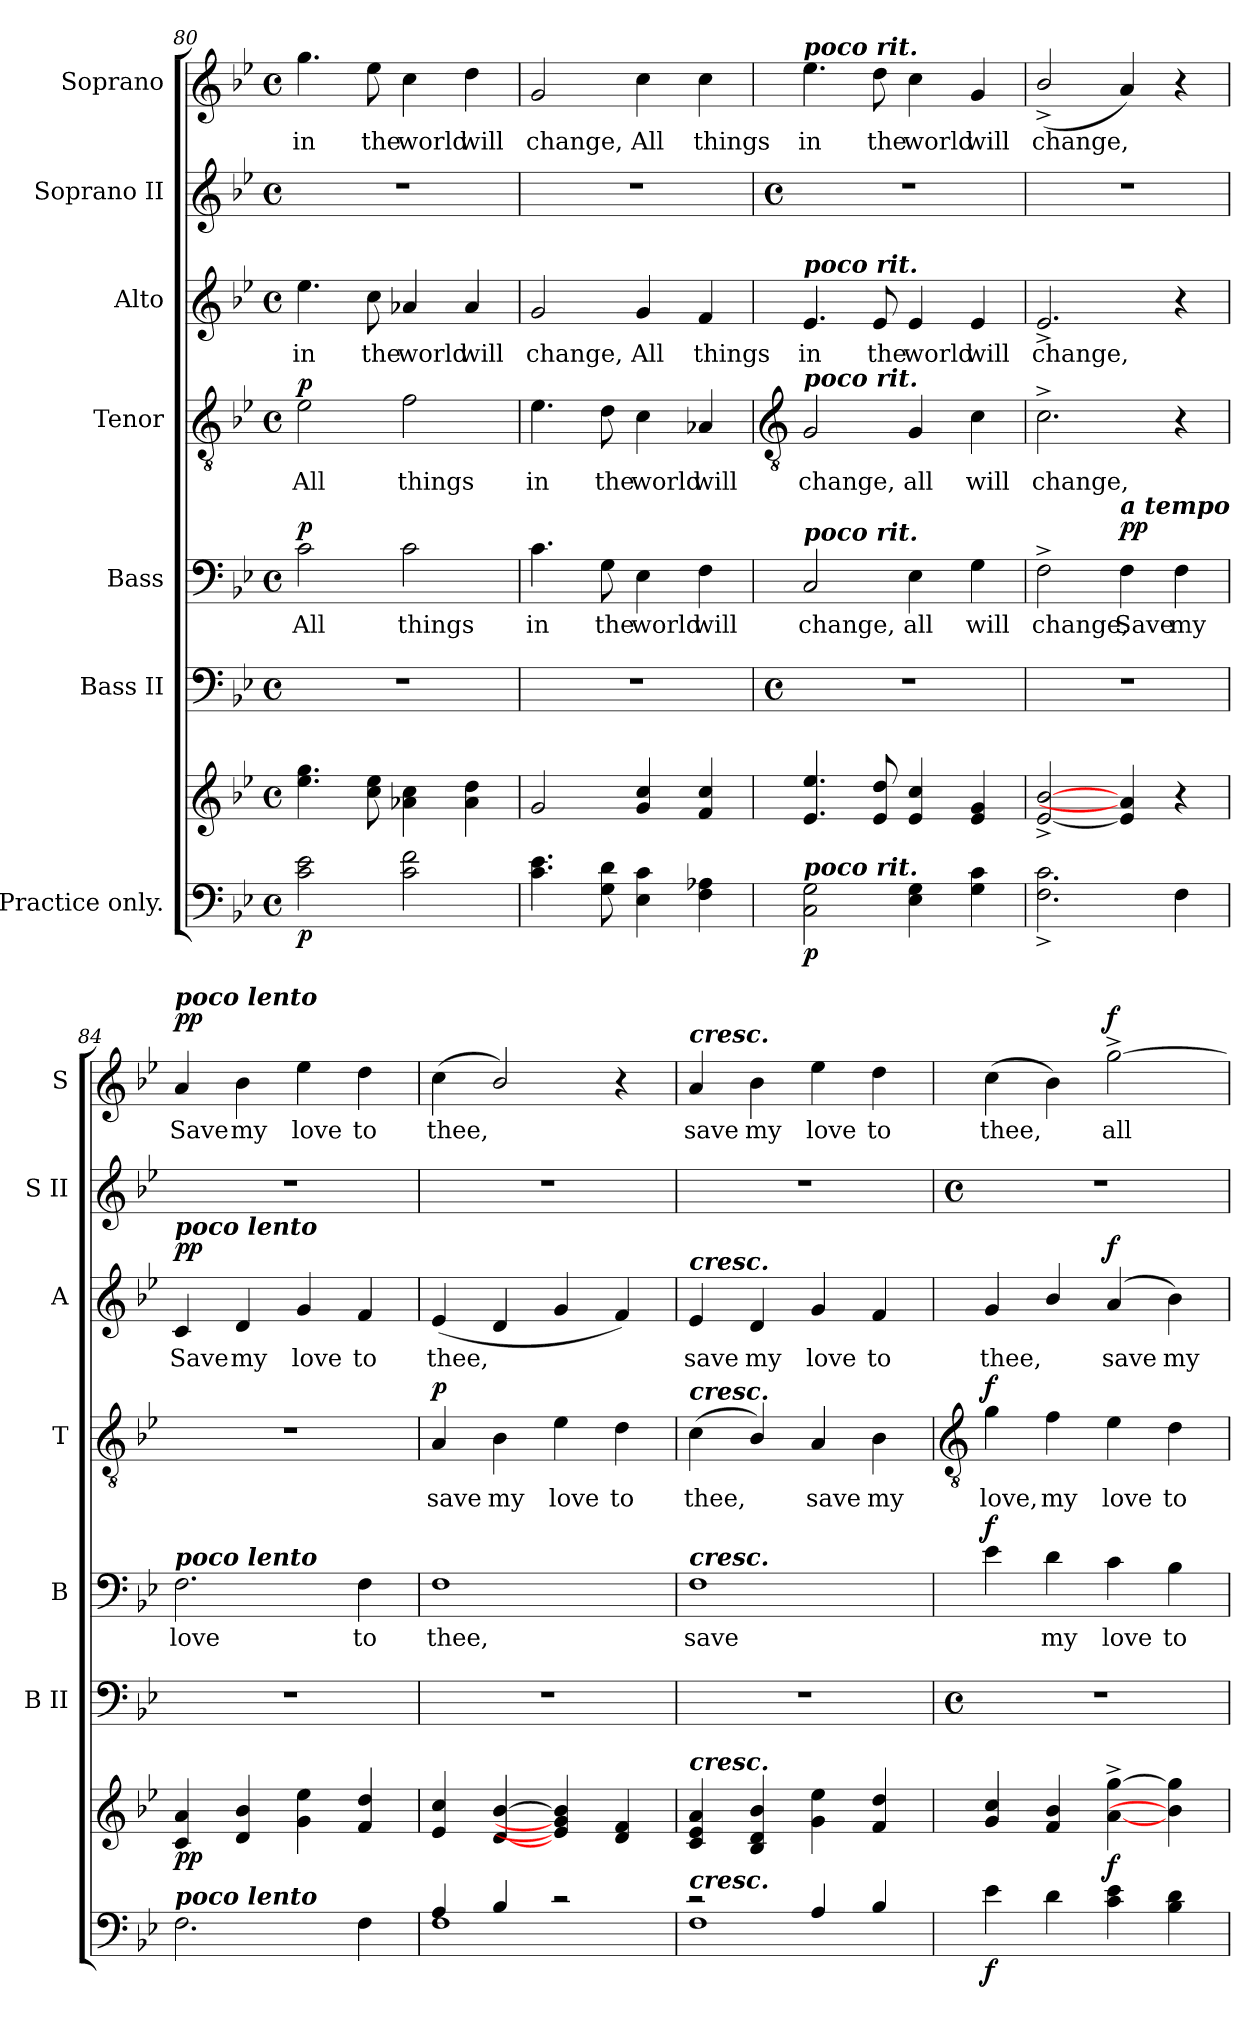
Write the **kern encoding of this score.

**kern	**kern	**dynam	**kern	**kern	**text	**dynam	**kern	**text	**dynam	**kern	**text	**dynam	**kern	**kern	**text	**dynam
*part7	*part7	*part7	*part6	*part5	*part5	*part5	*part4	*part4	*part4	*part3	*part3	*part3	*part2	*part1	*part1	*part1
*staff8	*staff7	*staff7/8	*staff6	*staff5	*staff5	*staff5	*staff4	*staff4	*staff4	*staff3	*staff3	*staff3	*staff2	*staff1	*staff1	*staff1
*I"Practice only.	*	*	*I"Bass II	*I"Bass	*	*	*I"Tenor	*	*	*I"Alto	*	*	*I"Soprano II	*I"Soprano	*	*
*	*	*	*I'B II	*I'B	*	*	*I'T	*	*	*I'A	*	*	*I'S II	*I'S	*	*
*clefF4	*clefG2	*	*clefF4	*clefF4	*	*	*clefGv2	*	*	*clefG2	*	*	*clefG2	*clefG2	*	*
*k[b-e-]	*k[b-e-]	*	*k[b-e-]	*k[b-e-]	*	*	*k[b-e-]	*	*	*k[b-e-]	*	*	*k[b-e-]	*k[b-e-]	*	*
*B-:	*B-:	*	*B-:	*B-:	*	*	*B-:	*	*	*B-:	*	*	*B-:	*B-:	*	*
*M4/4	*M4/4	*	*M4/4	*M4/4	*	*	*M4/4	*	*	*M4/4	*	*	*M4/4	*M4/4	*	*
*met(c)	*met(c)	*	*met(c)	*met(c)	*	*	*met(c)	*	*	*met(c)	*	*	*met(c)	*met(c)	*	*
=80	=80	=80	=80	=80	=80	=80	=80	=80	=80	=80	=80	=80	=80	=80	=80	=80
!	!	!LO:DY:b=2	!	!	!LO:LY:b	!LO:DY:b	!	!LO:LY:b	!LO:DY:b	!	!LO:LY:b	!	!	!	!LO:LY:b	!
2c 2e-	4.ee- 4.gg	p	1r	2c	All	p	2e-	All	p	4.ee-	in	.	1r	4.gg	in	.
!	!	!	!	!	!	!	!	!	!	!	!LO:LY:b	!	!	!	!LO:LY:b	!
.	8cc 8ee-	.	.	.	.	.	.	.	.	8cc	the	.	.	8ee-	the	.
!	!	!	!	!	!LO:LY:b	!	!	!LO:LY:b	!	!	!LO:LY:b	!	!	!	!LO:LY:b	!
2c 2f	4a-X 4cc	.	.	2c	things	.	2f	things	.	4a-X	world	.	.	4cc	world	.
!	!	!	!	!	!	!	!	!	!	!	!LO:LY:b	!	!	!	!LO:LY:b	!
.	4a- 4dd	.	.	.	.	.	.	.	.	4a-	will	.	.	4dd	will	.
=81	=81	=81	=81	=81	=81	=81	=81	=81	=81	=81	=81	=81	=81	=81	=81	=81
!	!	!	!	!	!LO:LY:b	!	!	!LO:LY:b	!	!	!LO:LY:b	!	!	!	!LO:LY:b	!
4.c 4.e-	2g	.	1r	4.c	in	.	4.e-	in	.	2g	change,	.	1r	2g	change,	.
!	!	!	!	!	!LO:LY:b	!	!	!LO:LY:b	!	!	!	!	!	!	!	!
8G 8d	.	.	.	8G	the	.	8d	the	.	.	.	.	.	.	.	.
!	!	!	!	!	!LO:LY:b	!	!	!LO:LY:b	!	!	!LO:LY:b	!	!	!	!LO:LY:b	!
4E- 4c	4g 4cc	.	.	4E-	world	.	4c	world	.	4g	All	.	.	4cc	All	.
!	!	!	!	!	!LO:LY:b	!	!	!LO:LY:b	!	!	!LO:LY:b	!	!	!	!LO:LY:b	!
4F 4A-X	4f 4cc	.	.	4F	will	.	4A-X	will	.	4f	things	.	.	4cc	things	.
!!LO:LB:g=z
=82	=82	=82	=82	=82	=82	=82	=82	=82	=82	=82	=82	=82	=82	=82	=82	=82
*	*	*	*	*	*	*	*clefGv2	*	*	*	*	*	*	*	*	*
*	*	*	*M4/4	*	*	*	*	*	*	*	*	*	*M4/4	*	*	*
*	*	*	*met(c)	*	*	*	*	*	*	*	*	*	*met(c)	*	*	*
*^	*	*	*	*	*	*	*	*	*	*	*	*	*	*	*	*
!	!	!	!	!	!	!	!	!	!	!	!	!	!	!	!LO:TX:a:Bi:t=poco rit.	!	!
!	!	!	!	!	!	!	!	!	!	!	!LO:TX:a:Bi:t=poco rit.	!	!	!	!	!	!
!	!	!	!	!	!	!	!	!LO:TX:a:Bi:t=poco rit.	!	!	!	!	!	!	!	!	!
!	!	!	!	!	!LO:TX:a:Bi:t=poco rit.	!	!	!	!	!	!	!	!	!	!	!	!
!LO:TX:a:Bi:t=poco rit.	!	!	!	!	!	!	!	!	!	!	!	!	!	!	!	!	!
!	!	!	!LO:DY:b=2	!	!	!LO:LY:b	!	!	!LO:LY:b	!	!	!LO:LY:b	!	!	!	!LO:LY:b	!
1ryy	2C\ 2G\	4.e- 4.ee-	p	1r	2C	change,	.	2G	change,	.	4.e-	in	.	1r	4.ee-	in	.
!	!	!	!	!	!	!	!	!	!	!	!	!LO:LY:b	!	!	!	!LO:LY:b	!
.	.	8e- 8dd	.	.	.	.	.	.	.	.	8e-	the	.	.	8dd	the	.
!	!	!	!	!	!	!LO:LY:b	!	!	!LO:LY:b	!	!	!LO:LY:b	!	!	!	!LO:LY:b	!
.	4E-\ 4G\	4e- 4cc	.	.	4E-	all	.	4G	all	.	4e-	world	.	.	4cc	world	.
!	!	!	!	!	!	!LO:LY:b	!	!	!LO:LY:b	!	!	!LO:LY:b	!	!	!	!LO:LY:b	!
.	4G\ 4c\	4e- 4g	.	.	4G	will	.	4c	will	.	4e-	will	.	.	4g	will	.
=83	=83	=83	=83	=83	=83	=83	=83	=83	=83	=83	=83	=83	=83	=83	=83	=83	=83
!	!	!	!	!	!	!LO:LY:b	!	!	!LO:LY:b	!	!	!LO:LY:b	!	!	!	!LO:LY:b	!
1ryy	2.F\^ 2.c\^	[2e-/^ [2b-/^	.	1r	2F^	change,	.	2.c^	change,	.	2.e-^	change,	.	1r	(<2b-^/	change,	.
!	!	!	!	!	!LO:TX:a:Bi:t=a tempo	!	!	!	!	!	!	!	!	!	!	!	!
!	!	!	!	!	!	!LO:LY:b	!LO:DY:b	!	!	!	!	!	!	!	!	!	!
.	.	4e-] 4a]	.	.	4F	Save	pp	.	.	.	.	.	.	.	4a)	.	.
!	!	!	!	!	!	!LO:LY:b	!	!	!	!	!	!	!	!	!	!	!
.	4F\	4r	.	.	4F	my	.	4r	.	.	4r	.	.	.	4r	.	.
=84	=84	=84	=84	=84	=84	=84	=84	=84	=84	=84	=84	=84	=84	=84	=84	=84	=84
!	!	!	!	!	!	!	!	!	!	!	!	!	!	!	!LO:TX:a:Bi:t=poco lento	!	!
!	!	!	!	!	!	!	!	!	!	!	!LO:TX:a:Bi:t=poco lento	!	!	!	!	!	!
!	!	!	!	!	!LO:TX:a:Bi:t=poco lento	!	!	!	!	!	!	!	!	!	!	!	!
!LO:TX:a:Bi:t=poco lento	!	!	!	!	!	!	!	!	!	!	!	!	!	!	!	!	!
!	!	!	!LO:DY:b	!	!	!LO:LY:b	!	!	!	!	!	!LO:LY:b	!LO:DY:b	!	!	!LO:LY:b	!LO:DY:b
1ryy	2.F\	4c 4a	pp	1r	2.F	love	.	1r	.	.	4c	Save	pp	1r	4a	Save	pp
!	!	!	!	!	!	!	!	!	!	!	!	!LO:LY:b	!	!	!	!LO:LY:b	!
.	.	4d 4b-	.	.	.	.	.	.	.	.	4d	my	.	.	4b-	my	.
!	!	!	!	!	!	!	!	!	!	!	!	!LO:LY:b	!	!	!	!LO:LY:b	!
.	.	4g 4ee-	.	.	.	.	.	.	.	.	4g	love	.	.	4ee-	love	.
!	!	!	!	!	!	!LO:LY:b	!	!	!	!	!	!LO:LY:b	!	!	!	!LO:LY:b	!
.	4F\	4f 4dd	.	.	4F	to	.	.	.	.	4f	to	.	.	4dd	to	.
=85	=85	=85	=85	=85	=85	=85	=85	=85	=85	=85	=85	=85	=85	=85	=85	=85	=85
!	!	!	!	!	!	!LO:LY:b	!	!	!LO:LY:b	!LO:DY:b	!	!LO:LY:b	!	!	!	!LO:LY:b	!
4A/	1F\	4e- 4cc	.	1r	1F	thee,	.	4A	save	p	(<4e-	thee,	.	1r	(<4cc	thee,	.
!	!	!	!	!	!	!	!	!	!LO:LY:b	!	!	!	!	!	!	!	!
4B-/	.	[4d/ [4b-/	.	.	.	.	.	4B-	my	.	4d	.	.	.	2b-/)	.	.
!	!	!	!	!	!	!	!	!	!LO:LY:b	!	!	!	!	!	!	!	!
2r	.	4e-] 4g] 4b-]	.	.	.	.	.	4e-	love	.	4g	.	.	.	.	.	.
!	!	!	!	!	!	!	!	!	!LO:LY:b	!	!	!	!	!	!	!	!
.	.	4d 4f	.	.	.	.	.	4d	to	.	4f)	.	.	.	4r	.	.
=86	=86	=86	=86	=86	=86	=86	=86	=86	=86	=86	=86	=86	=86	=86	=86	=86	=86
!	!	!	!	!	!	!	!	!	!	!	!	!	!	!	!LO:TX:a:Bi:t=cresc.	!	!
!	!	!	!	!	!	!	!	!	!	!	!LO:TX:a:Bi:t=cresc.	!	!	!	!	!	!
!	!	!	!	!	!	!	!	!LO:TX:a:Bi:t=cresc.	!	!	!	!	!	!	!	!	!
!	!	!	!	!	!LO:TX:a:Bi:t=cresc.	!	!	!	!	!	!	!	!	!	!	!	!
!	!	!LO:TX:a:Bi:t=cresc.	!	!	!	!	!	!	!	!	!	!	!	!	!	!	!
!LO:TX:a:Bi:t=cresc.	!	!	!	!	!	!	!	!	!	!	!	!	!	!	!	!	!
!	!	!	!	!	!	!LO:LY:b	!	!	!LO:LY:b	!	!	!LO:LY:b	!	!	!	!LO:LY:b	!
2r	1F\	4c 4e- 4a	.	1r	1F	save	.	(<4c	thee,	.	4e-	save	.	1r	4a	save	.
!	!	!	!	!	!	!	!	!	!	!	!	!LO:LY:b	!	!	!	!LO:LY:b	!
.	.	4B- 4d 4b-	.	.	.	.	.	4B-/)	.	.	4d	my	.	.	4b-	my	.
!	!	!	!	!	!	!	!	!	!LO:LY:b	!	!	!LO:LY:b	!	!	!	!LO:LY:b	!
4A/	.	4g 4ee-	.	.	.	.	.	4A	save	.	4g	love	.	.	4ee-	love	.
!	!	!	!	!	!	!	!	!	!LO:LY:b	!	!	!LO:LY:b	!	!	!	!LO:LY:b	!
4B-/	.	4f 4dd	.	.	.	.	.	4B-	my	.	4f	to	.	.	4dd	to	.
*v	*v	*	*	*	*	*	*	*	*	*	*	*	*	*	*	*	*
!!LO:LB:g=z
=87	=87	=87	=87	=87	=87	=87	=87	=87	=87	=87	=87	=87	=87	=87	=87	=87
*	*	*	*	*	*	*	*clefGv2	*	*	*	*	*	*	*	*	*
*	*	*	*M4/4	*	*	*	*	*	*	*	*	*	*M4/4	*	*	*
*	*	*	*met(c)	*	*	*	*	*	*	*	*	*	*met(c)	*	*	*
!	!	!LO:DY:b=2	!	!	!	!LO:DY:b	!	!LO:LY:b	!LO:DY:b	!	!LO:LY:b	!	!	!	!LO:LY:b	!
4e-	4g 4cc	f	1r	4e-	.	f	4g	love,	f	4g	thee,	.	1r	(>4cc	thee,	.
!	!	!	!	!	!LO:LY:b	!	!	!LO:LY:b	!	!	!	!	!	!	!	!
4d	4f 4b-	.	.	4d	my	.	4f	my	.	4b-/	.	.	.	4b-)	.	.
!	!	!LO:DY:b	!	!	!LO:LY:b	!	!	!LO:LY:b	!	!	!LO:LY:b	!LO:DY:b	!	!	!LO:LY:b	!LO:DY:b
4c 4e-	[4a^ [4gg^	f	.	4c	love	.	4e-	love	.	(<4a	save	f	.	[2gg^	all	f
!	!	!	!	!	!LO:LY:b	!	!	!LO:LY:b	!	!	!LO:LY:b	!	!	!	!	!
4B- 4d	4b-] 4gg]	.	.	4B-	to	.	4d	to	.	4b-)	my	.	.	.	.	.
=	=	=	=	=	=	=	=	=	=	=	=	=	=	=	=	=
*-	*-	*-	*-	*-	*-	*-	*-	*-	*-	*-	*-	*-	*-	*-	*-	*-
